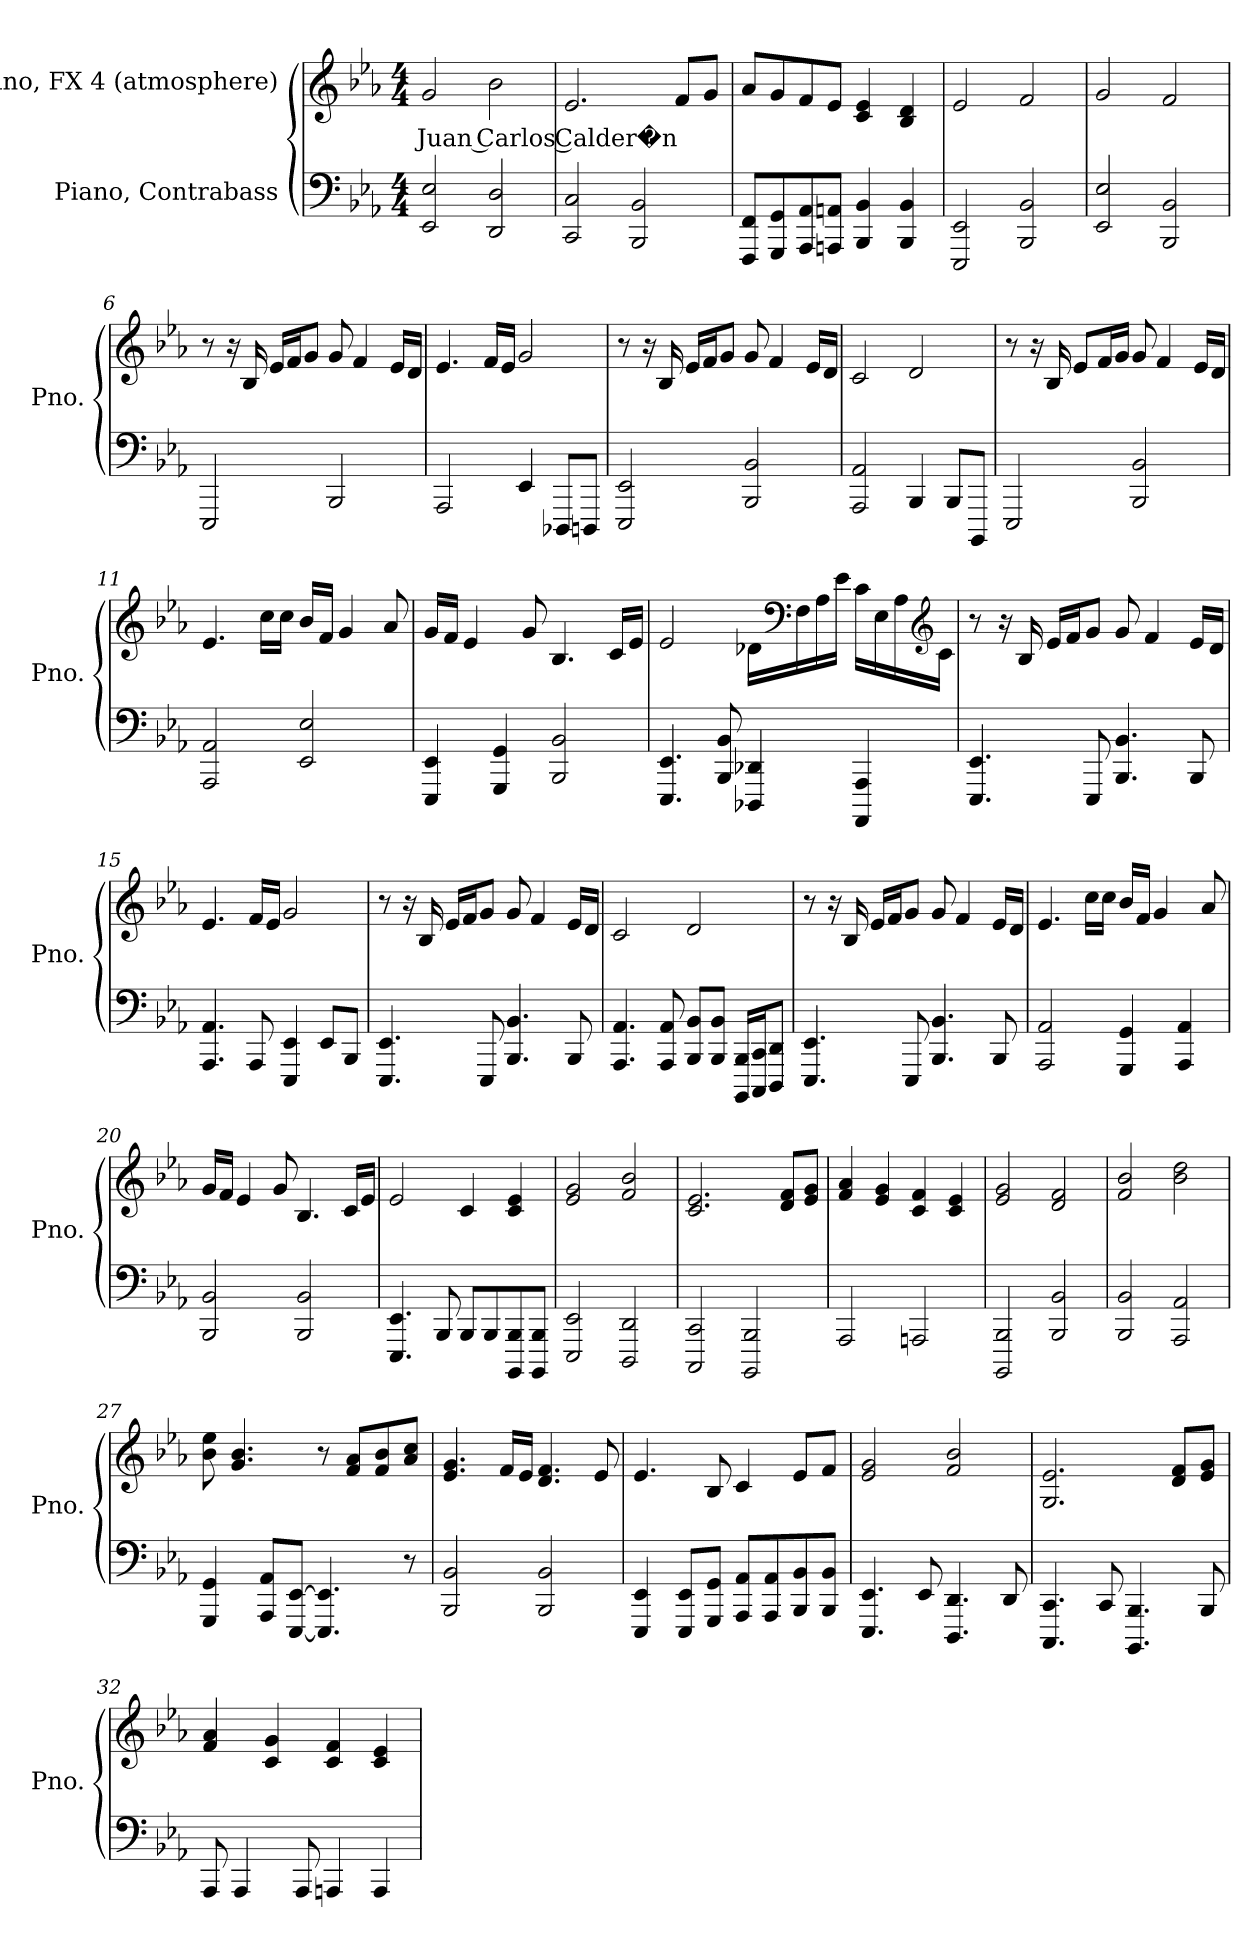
**kern	**kern	**text
*part2	*part1	*part1
*staff2	*staff1	*staff1
*I"Piano, Contrabass	*I"Piano, FX 4 (atmosphere)	*
*I'Pno.	*I'Pno.	*
*clefF4	*clefG2	*
*k[b-e-a-]	*k[b-e-a-]	*
*M4/4	*M4/4	*
*MM100	*MM100	*
=1	=1	=1
!	!	!LO:LY:b
2EE-/ 2E-/	2g/	Juan Carlos Calder�n
2DD/ 2D/	2b-\	.
=2	=2	=2
2CC/ 2C/	2.e-/	.
2BBB-/ 2BB-/	.	.
.	8f/L	.
.	8g/J	.
=3	=3	=3
8FFF/ 8FF/L	8a-/L	.
8GGG/ 8GG/	8g/	.
8AAA-/ 8AA-/	8f/	.
8AAAn/ 8AAn/J	8e-/J	.
4BBB-/ 4BB-/	4c/ 4e-/	.
4BBB-/ 4BB-/	4B-/ 4d/	.
=4	=4	=4
2EEE-/ 2EE-/	2e-/	.
2BBB-/ 2BB-/	2f/	.
!!LO:LB:g=z
=5	=5	=5
2EE-/ 2E-/	2g/	.
2BBB-/ 2BB-/	2f/	.
=6	=6	=6
2EEE-/	8r	.
.	16r	.
.	16B-/	.
.	16e-/LL	.
.	16f/J	.
.	8g/J	.
2BBB-/	8g/	.
.	4f/	.
.	16e-/LL	.
.	16d/JJ	.
=7	=7	=7
2AAA-/	4.e-/	.
.	16f/LL	.
.	16e-/JJ	.
4EE-/	2g/	.
8DDD-X/L	.	.
8DDDn/J	.	.
=8	=8	=8
2EEE-/ 2EE-/	8r	.
.	16r	.
.	16B-/	.
.	16e-/LL	.
.	16f/J	.
.	8g/J	.
2BBB-/ 2BB-/	8g/	.
.	4f/	.
.	16e-/LL	.
.	16d/JJ	.
=9	=9	=9
2AAA-/ 2AA-/	2c/	.
4BBB-/	2d/	.
8BBB-/L	.	.
8BBBB-/J	.	.
!!LO:LB:g=z
=10	=10	=10
2EEE-/	8r	.
.	16r	.
.	16B-/	.
.	8e-/L	.
.	16f/L	.
.	16g/JJ	.
2BBB-/ 2BB-/	8g/	.
.	4f/	.
.	16e-/LL	.
.	16d/JJ	.
=11	=11	=11
2AAA-/ 2AA-/	4.e-/	.
.	16cc\LL	.
.	16cc\JJ	.
2EE-/ 2E-/	16b-/LL	.
.	16f/JJ	.
.	4g/	.
.	8a-/	.
=12	=12	=12
4EEE-/ 4EE-/	16g/LL	.
.	16f/JJ	.
.	4e-/	.
4GGG/ 4GG/	.	.
.	8g/	.
2BBB-/ 2BB-/	4.B-/	.
.	16c/LL	.
.	16e-/JJ	.
!!LO:LB:g=z
=13	=13	=13
4.EEE-/ 4.EE-/	2e-/	.
8BBB-/ 8BB-/	.	.
4DDD-X/ 4DD-X/	16d-X\LL	.
*	*clefF4	*
.	16F\	.
.	16A-\	.
.	16e-\JJ	.
4AAAA-/ 4AAA-/	16c\LL	.
.	16E-\	.
.	16A-\	.
*	*clefG2	*
.	16c\JJ	.
=14	=14	=14
4.EEE-/ 4.EE-/	8r	.
.	16r	.
.	16B-/	.
.	16e-/LL	.
.	16f/J	.
8EEE-/	8g/J	.
4.BBB-/ 4.BB-/	8g/	.
.	4f/	.
8BBB-/	16e-/LL	.
.	16d/JJ	.
=15	=15	=15
4.AAA-/ 4.AA-/	4.e-/	.
8AAA-/	16f/LL	.
.	16e-/JJ	.
4EEE-/ 4EE-/	2g/	.
8EE-/L	.	.
8BBB-/J	.	.
!!LO:LB:g=z
=16	=16	=16
4.EEE-/ 4.EE-/	8r	.
.	16r	.
.	16B-/	.
.	16e-/LL	.
.	16f/J	.
8EEE-/	8g/J	.
4.BBB-/ 4.BB-/	8g/	.
.	4f/	.
8BBB-/	16e-/LL	.
.	16d/JJ	.
=17	=17	=17
4.AAA-/ 4.AA-/	2c/	.
8AAA-/ 8AA-/	.	.
8BBB-/ 8BB-/L	2d/	.
8BBB-/ 8BB-/J	.	.
16BBBB-/ 16BBB-/LL	.	.
16CCC/ 16CC/J	.	.
8DDD/ 8DD/J	.	.
=18	=18	=18
4.EEE-/ 4.EE-/	8r	.
.	16r	.
.	16B-/	.
.	16e-/LL	.
.	16f/J	.
8EEE-/	8g/J	.
4.BBB-/ 4.BB-/	8g/	.
.	4f/	.
8BBB-/	16e-/LL	.
.	16d/JJ	.
!!LO:LB:g=z
=19	=19	=19
2AAA-/ 2AA-/	4.e-/	.
.	16cc\LL	.
.	16cc\JJ	.
4GGG/ 4GG/	16b-/LL	.
.	16f/JJ	.
.	4g/	.
4AAA-/ 4AA-/	.	.
.	8a-/	.
=20	=20	=20
2BBB-/ 2BB-/	16g/LL	.
.	16f/JJ	.
.	4e-/	.
.	8g/	.
2BBB-/ 2BB-/	4.B-/	.
.	16c/LL	.
.	16e-/JJ	.
=21	=21	=21
4.EEE-/ 4.EE-/	2e-/	.
8BBB-/	.	.
8BBB-/L	4c/	.
8BBB-/	.	.
8BBBB-/ 8BBB-/	4c/ 4e-/	.
8BBBB-/ 8BBB-/J	.	.
=22	=22	=22
2EEE-/ 2EE-/	2e-/ 2g/	.
2DDD/ 2DD/	2f/ 2b-/	.
=23	=23	=23
2CCC/ 2CC/	2.c/ 2.e-/	.
2BBBB-/ 2BBB-/	.	.
.	8d/ 8f/L	.
.	8e-/ 8g/J	.
=24	=24	=24
2AAA-/	4f/ 4a-/	.
.	4e-/ 4g/	.
2AAAn/	4c/ 4f/	.
.	4c/ 4e-/	.
!!LO:PB:g=z
=25	=25	=25
2BBBB-/ 2BBB-/	2e-/ 2g/	.
2BBB-/ 2BB-/	2d/ 2f/	.
=26	=26	=26
2BBB-/ 2BB-/	2f/ 2b-/	.
2AAA-/ 2AA-/	2b-\ 2dd\	.
=27	=27	=27
4GGG/ 4GG/	8b-\ 8ee-\	.
.	4.g/ 4.b-/	.
8AAA-/ 8AA-/L	.	.
[8EEE-/ [8EE-/J	.	.
4.EEE-/] 4.EE-/]	8r	.
.	8f/ 8a-/L	.
.	8f/ 8b-/	.
8r	8a-/ 8cc/J	.
=28	=28	=28
2BBB-/ 2BB-/	4.e-/ 4.g/	.
.	16f/LL	.
.	16e-/JJ	.
2BBB-/ 2BB-/	4.d/ 4.f/	.
.	8e-/	.
=29	=29	=29
4EEE-/ 4EE-/	4.e-/	.
8EEE-/ 8EE-/L	.	.
8GGG/ 8GG/J	8B-/	.
8AAA-/ 8AA-/L	4c/	.
8AAA-/ 8AA-/	.	.
8BBB-/ 8BB-/	8e-/L	.
8BBB-/ 8BB-/J	8f/J	.
=30	=30	=30
4.EEE-/ 4.EE-/	2e-/ 2g/	.
8EE-/	.	.
4.DDD/ 4.DD/	2f/ 2b-/	.
8DD/	.	.
!!LO:LB:g=z
=31	=31	=31
4.CCC/ 4.CC/	2.G/ 2.e-/	.
8CC/	.	.
4.BBBB-/ 4.BBB-/	.	.
.	8d/ 8f/L	.
8BBB-/	8e-/ 8g/J	.
=32	=32	=32
8AAA-/	4f/ 4a-/	.
4AAA-/	.	.
.	4c/ 4g/	.
8AAA-/	.	.
4AAAn/	4c/ 4f/	.
4AAA/	4c/ 4e-/	.
=	=	=
*-	*-	*-
